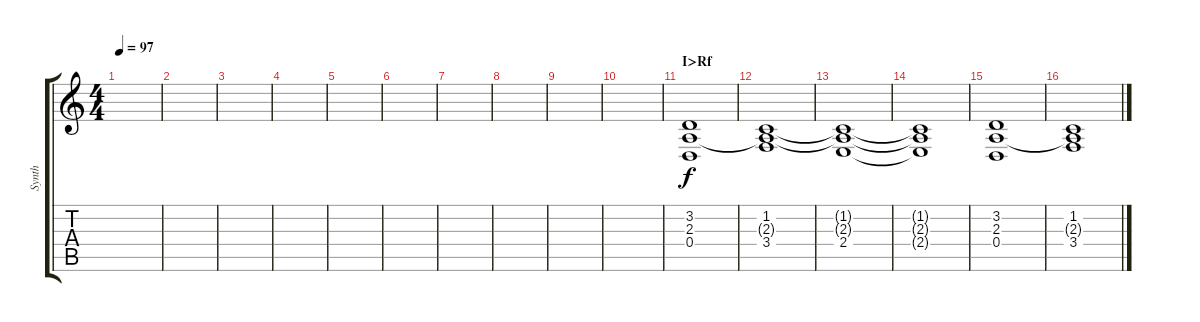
\track ("Synth" "Synth") {instrument pad4choir}
\staff {score tabs}
\tuning (E4 B3 G3 D3 A2 E2) {hide}
\ts (4 4)
\tempo 97
\clef g2
\ks c
|
|
|
|
|
|
|
|
|
|
\section ("" "I>Rf")
(3.2 2.3 0.4).1 |
(1.2 2.3{t} 3.4).1 |
(1.2{t} 2.3{t} 2.4).1 |
(1.2{t} 2.3{t} 2.4{t}).1 |
(3.2 2.3 0.4).1 |
(1.2 2.3{t} 3.4).1
